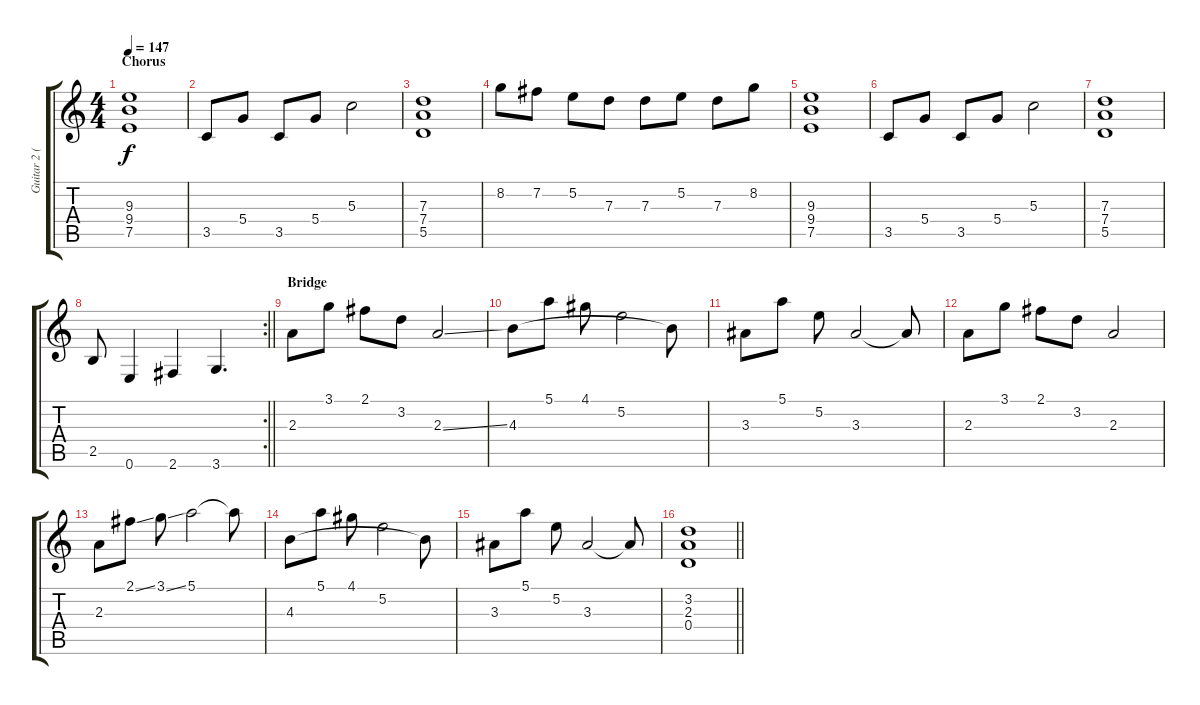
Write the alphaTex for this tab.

\track ("Guitar 2 (lead)" "Guitar 2 (") {instrument overdrivenguitar}
\staff {score tabs}
\tuning (E4 B3 G3 D3 A2 E2) {hide}
\ts (4 4)
\section ("" "Chorus")
\tempo 147
\clef g2
\ks c
(9.3 9.4 7.5).1{dy f} |
3.5.8 5.4.8 3.5.8 5.4.8 5.3.2 |
(7.3 7.4 5.5).1 |
8.2.8 7.2.8 5.2.8 7.3.8 7.3.8 5.2.8 7.3.8 8.2.8 |
(9.3 9.4 7.5).1 |
3.5.8 5.4.8 3.5.8 5.4.8 5.3.2 |
(7.3 7.4 5.5).1 |
\rc 2
\barLineRight lightlight
2.5.8 0.6.4 2.6.4 3.6.4{d} |
\section ("" "Bridge")
2.3.8 3.1.8 2.1.8 3.2.8 2.3{ss}.2 |
4.3.8 5.1.8 4.1.8 5.2.2 4.3{t}.8 |
3.3.8 5.1.8 5.2.8 3.3.2 3.3{t}.8 |
2.3.8 3.1.8 2.1.8 3.2.8 2.3.2 |
2.3.8 2.1{ss}.8 3.1{ss}.8 5.1.2 5.1{t}.8 |
4.3.8 5.1.8 4.1.8 5.2.2 4.3{t}.8 |
3.3.8 5.1.8 5.2.8 3.3.2 3.3{t}.8 |
\barLineRight lightlight
(3.2 2.3 0.4).1
